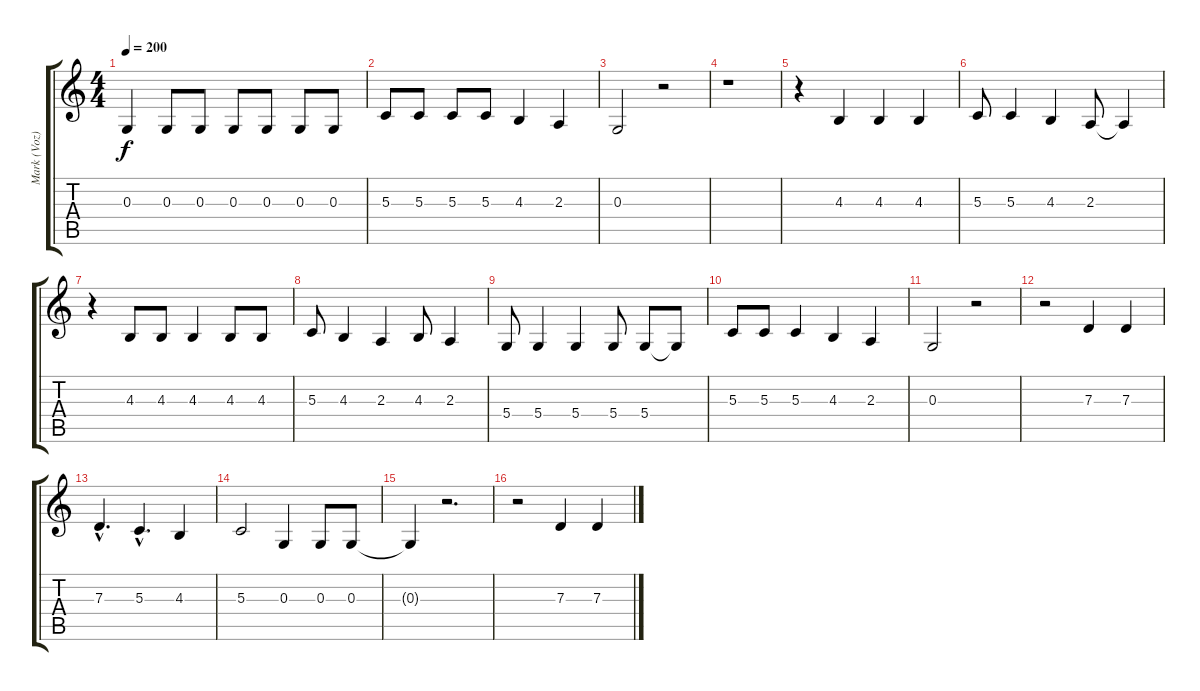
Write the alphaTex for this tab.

\track ("Mark (Voz)" "Mark (Voz)") {instrument trumpet}
\staff {score tabs}
\tuning (E4 B3 G3 D3 A2 E2) {hide}
\ts (4 4)
\tempo 200
\clef g2
\ks c
0.3.4{dy f} 0.3.8 0.3.8 0.3.8 0.3.8 0.3.8 0.3.8 |
5.3.8 5.3.8 5.3.8 5.3.8 4.3.4 2.3.4 |
0.3.2 r.2 |
r.1 |
r.4 4.3.4 4.3.4 4.3.4 |
5.3.8 5.3.4 4.3.4 2.3.8 2.3{t}.4 |
r.4 4.3.8 4.3.8 4.3.4 4.3.8 4.3.8 |
5.3.8 4.3.4 2.3.4 4.3.8 2.3.4 |
5.4.8 5.4.4 5.4.4 5.4.8 5.4.8 5.4{t}.8 |
5.3.8 5.3.8 5.3.4 4.3.4 2.3.4 |
0.3.2 r.2 |
r.2 7.3.4 7.3.4 |
7.3{hac}.4{d} 5.3{hac}.4{d} 4.3.4 |
5.3.2 0.3.4 0.3.8 0.3.8 |
0.3{t}.4 r.2{d} |
r.2 7.3.4 7.3.4
